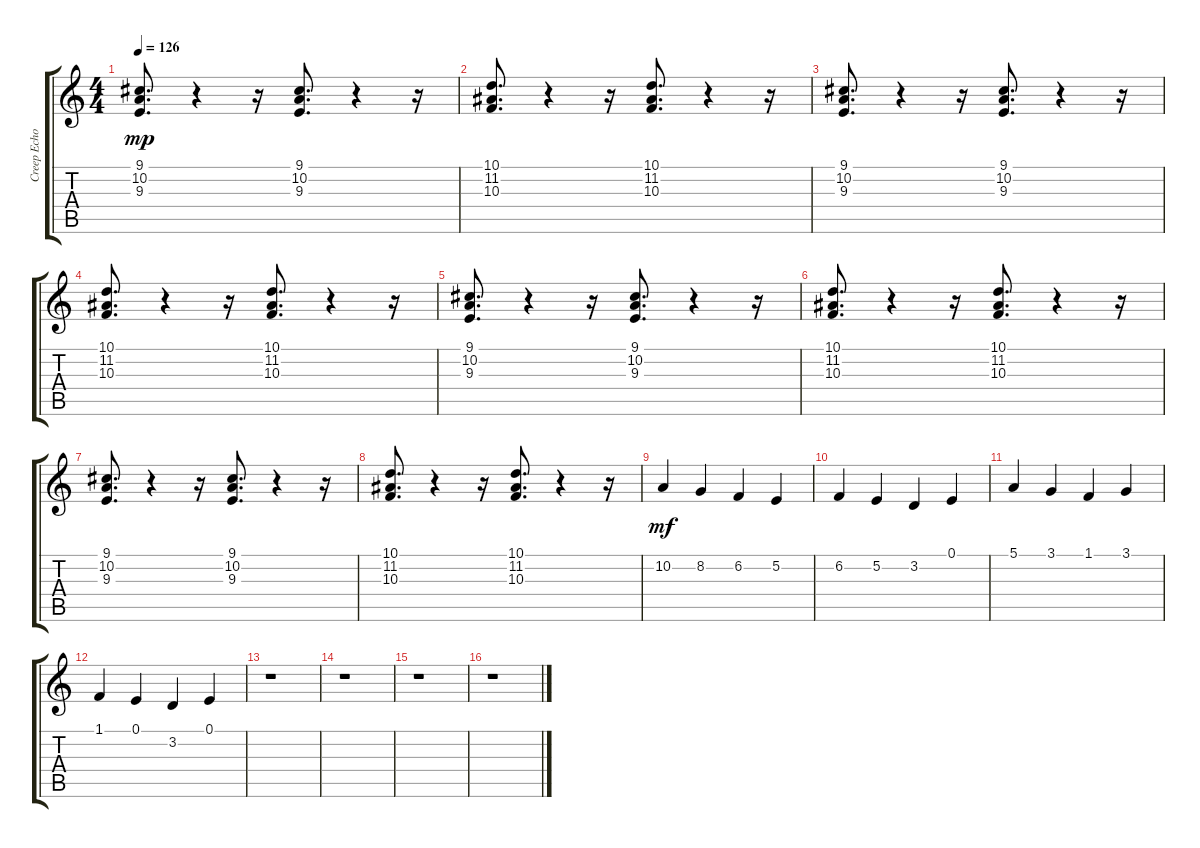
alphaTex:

\track ("Creep Echo" "Creep Echo") {instrument synthvoice}
\staff {score tabs}
\tuning (E4 B3 G3 D3 A2 E2) {hide}
\ts (4 4)
\tempo 126
\clef g2
\ks c
(9.1 10.2 9.3).8{d dy mp} r.4 r.16 (9.1 10.2 9.3).8{d} r.4 r.16 |
(10.1 11.2 10.3).8{d} r.4 r.16 (10.1 11.2 10.3).8{d} r.4 r.16 |
(9.1 10.2 9.3).8{d} r.4 r.16 (9.1 10.2 9.3).8{d} r.4 r.16 |
(10.1 11.2 10.3).8{d} r.4 r.16 (10.1 11.2 10.3).8{d} r.4 r.16 |
(9.1 10.2 9.3).8{d} r.4 r.16 (9.1 10.2 9.3).8{d} r.4 r.16 |
(10.1 11.2 10.3).8{d} r.4 r.16 (10.1 11.2 10.3).8{d} r.4 r.16 |
(9.1 10.2 9.3).8{d} r.4 r.16 (9.1 10.2 9.3).8{d} r.4 r.16 |
(10.1 11.2 10.3).8{d} r.4 r.16 (10.1 11.2 10.3).8{d} r.4 r.16 |
10.2.4{dy mf} 8.2.4 6.2.4 5.2.4 |
6.2.4 5.2.4 3.2.4 0.1.4 |
5.1.4 3.1.4 1.1.4 3.1.4 |
1.1.4 0.1.4 3.2.4 0.1.4 |
r.1 |
r.1 |
r.1 |
r.1
